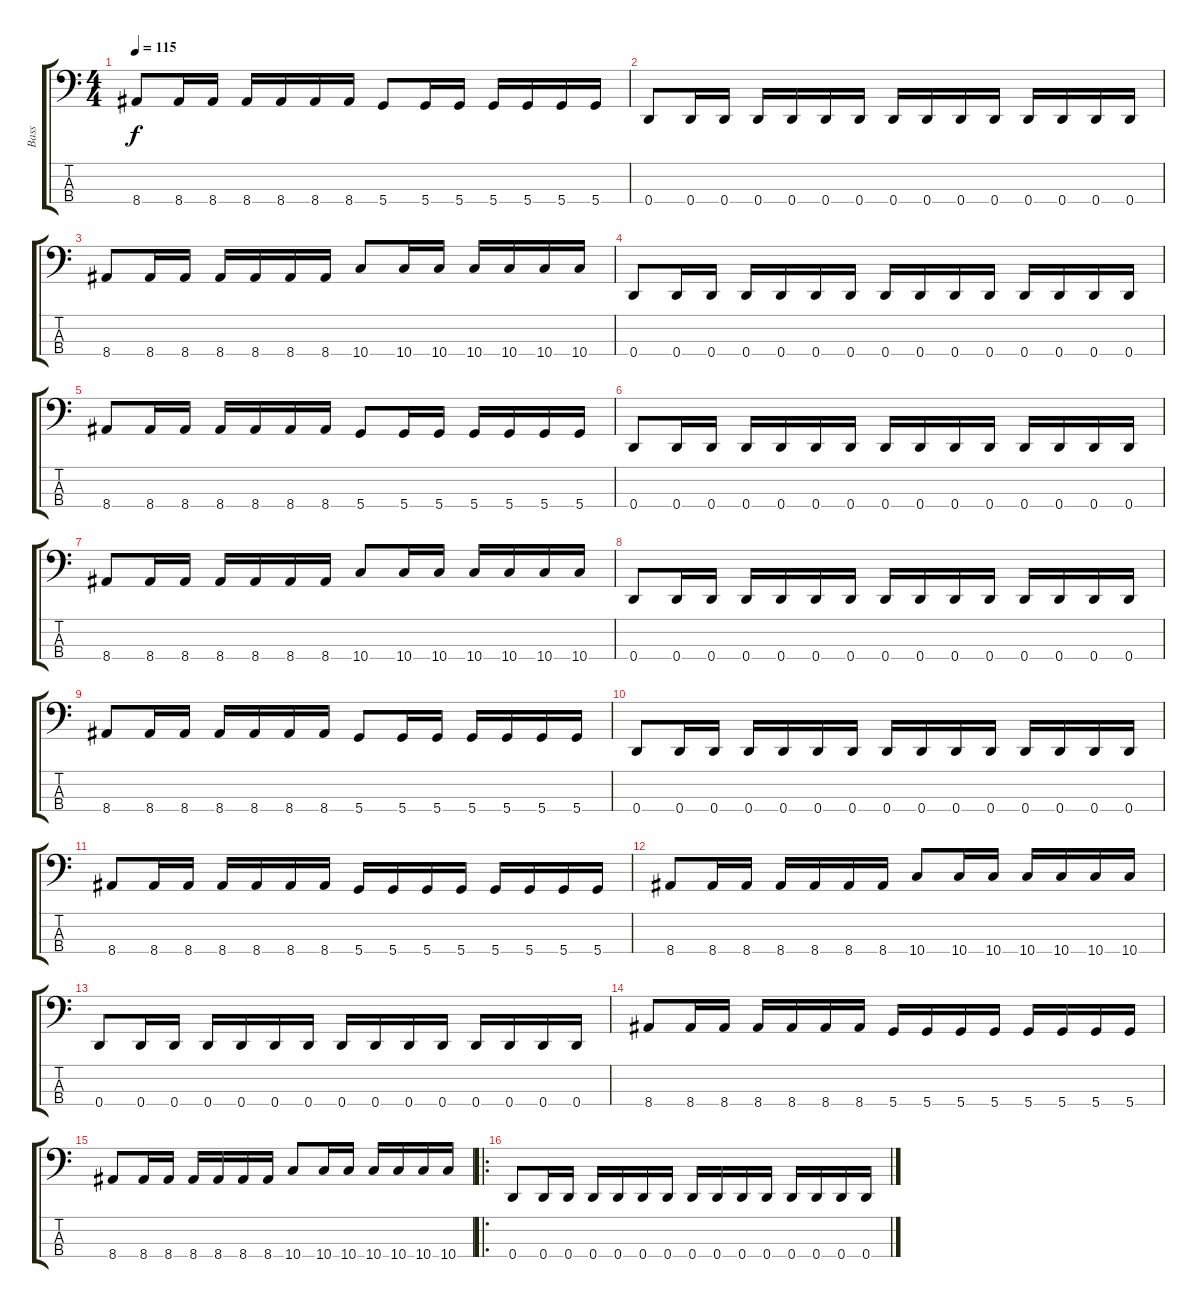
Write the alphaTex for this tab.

\track ("Bass" "Bass") {instrument electricbassfinger}
\staff {score tabs}
\tuning (G2 D2 A1 D1) {hide}
\ts (4 4)
\tempo 115
\clef f4
\ks c
8.4.8{dy f} 8.4.16 8.4.16 8.4.16 8.4.16 8.4.16 8.4.16 5.4.8 5.4.16 5.4.16 5.4.16 5.4.16 5.4.16 5.4.16 |
0.4.8 0.4.16 0.4.16 0.4.16 0.4.16 0.4.16 0.4.16 0.4.16 0.4.16 0.4.16 0.4.16 0.4.16 0.4.16 0.4.16 0.4.16 |
8.4.8 8.4.16 8.4.16 8.4.16 8.4.16 8.4.16 8.4.16 10.4.8 10.4.16 10.4.16 10.4.16 10.4.16 10.4.16 10.4.16 |
0.4.8 0.4.16 0.4.16 0.4.16 0.4.16 0.4.16 0.4.16 0.4.16 0.4.16 0.4.16 0.4.16 0.4.16 0.4.16 0.4.16 0.4.16 |
8.4.8 8.4.16 8.4.16 8.4.16 8.4.16 8.4.16 8.4.16 5.4.8 5.4.16 5.4.16 5.4.16 5.4.16 5.4.16 5.4.16 |
0.4.8 0.4.16 0.4.16 0.4.16 0.4.16 0.4.16 0.4.16 0.4.16 0.4.16 0.4.16 0.4.16 0.4.16 0.4.16 0.4.16 0.4.16 |
8.4.8 8.4.16 8.4.16 8.4.16 8.4.16 8.4.16 8.4.16 10.4.8 10.4.16 10.4.16 10.4.16 10.4.16 10.4.16 10.4.16 |
0.4.8 0.4.16 0.4.16 0.4.16 0.4.16 0.4.16 0.4.16 0.4.16 0.4.16 0.4.16 0.4.16 0.4.16 0.4.16 0.4.16 0.4.16 |
8.4.8 8.4.16 8.4.16 8.4.16 8.4.16 8.4.16 8.4.16 5.4.8 5.4.16 5.4.16 5.4.16 5.4.16 5.4.16 5.4.16 |
0.4.8 0.4.16 0.4.16 0.4.16 0.4.16 0.4.16 0.4.16 0.4.16 0.4.16 0.4.16 0.4.16 0.4.16 0.4.16 0.4.16 0.4.16 |
8.4.8 8.4.16 8.4.16 8.4.16 8.4.16 8.4.16 8.4.16 5.4.16 5.4.16 5.4.16 5.4.16 5.4.16 5.4.16 5.4.16 5.4.16 |
8.4.8 8.4.16 8.4.16 8.4.16 8.4.16 8.4.16 8.4.16 10.4.8 10.4.16 10.4.16 10.4.16 10.4.16 10.4.16 10.4.16 |
0.4.8 0.4.16 0.4.16 0.4.16 0.4.16 0.4.16 0.4.16 0.4.16 0.4.16 0.4.16 0.4.16 0.4.16 0.4.16 0.4.16 0.4.16 |
8.4.8 8.4.16 8.4.16 8.4.16 8.4.16 8.4.16 8.4.16 5.4.16 5.4.16 5.4.16 5.4.16 5.4.16 5.4.16 5.4.16 5.4.16 |
8.4.8 8.4.16 8.4.16 8.4.16 8.4.16 8.4.16 8.4.16 10.4.8 10.4.16 10.4.16 10.4.16 10.4.16 10.4.16 10.4.16 |
\ro
0.4.8 0.4.16 0.4.16 0.4.16 0.4.16 0.4.16 0.4.16 0.4.16 0.4.16 0.4.16 0.4.16 0.4.16 0.4.16 0.4.16 0.4.16
